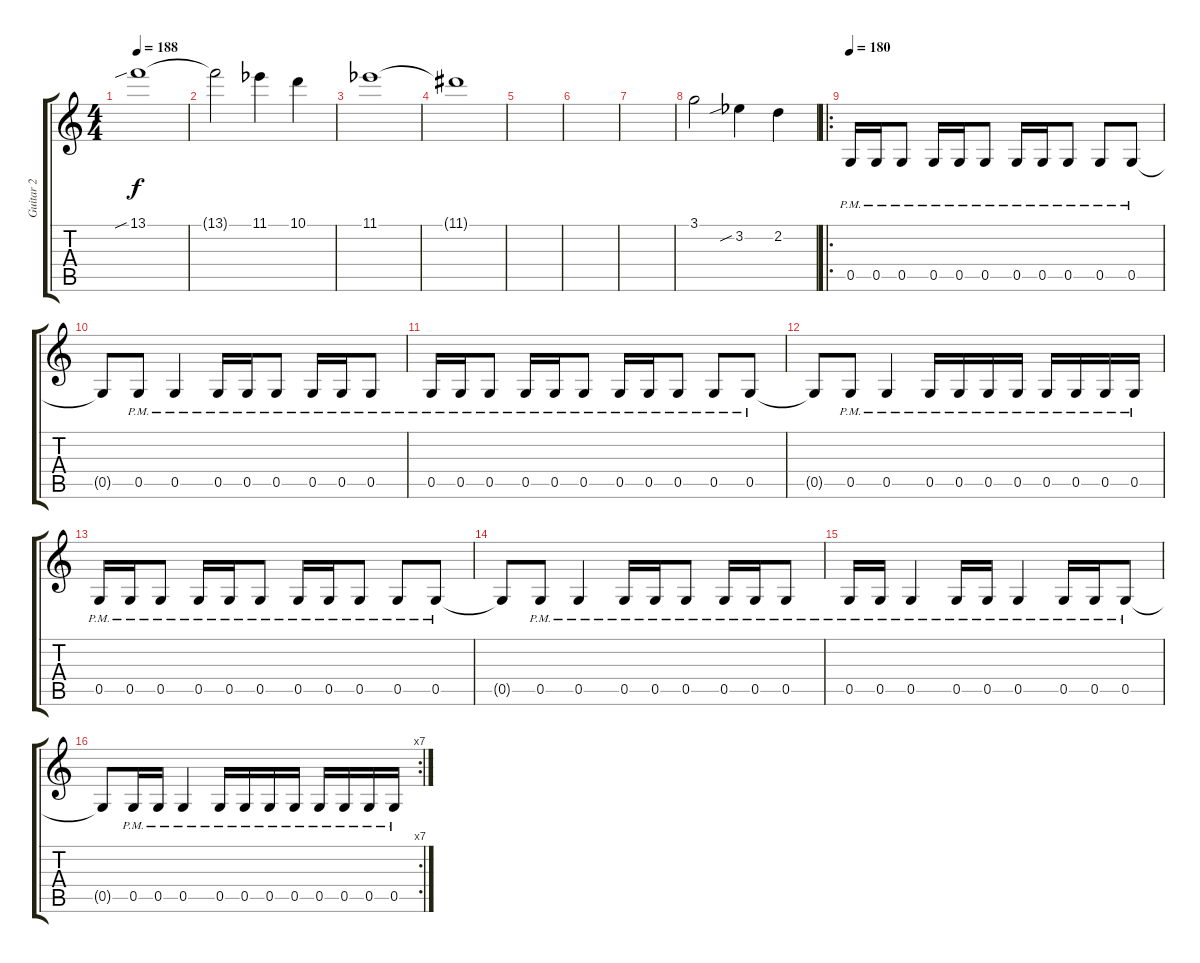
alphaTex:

\track ("Guitar 2" "Guitar 2") {instrument overdrivenguitar}
\staff {score tabs}
\tuning (E4 C4 G3 C3 G2 C2) {hide}
\ts (4 4)
\tempo 188
\clef g2
\ks c
13.1{sib}.1{dy f} |
13.1{t}.2 11.1{acc b}.4 10.1.4 |
11.1{acc b}.1 |
11.1{t}.1 |
|
|
|
3.1.2 3.2{sib acc b}.4 2.2.4 |
\ro
\tempo 180
0.5{pm}.16 0.5{pm}.16 0.5{pm}.8 0.5{pm}.16 0.5{pm}.16 0.5{pm}.8 0.5{pm}.16 0.5{pm}.16 0.5{pm}.8 0.5{pm}.8 0.5{pm}.8 |
0.5{t}.8 0.5{pm}.8 0.5{pm}.4 0.5{pm}.16 0.5{pm}.16 0.5{pm}.8 0.5{pm}.16 0.5{pm}.16 0.5{pm}.8 |
0.5{pm}.16 0.5{pm}.16 0.5{pm}.8 0.5{pm}.16 0.5{pm}.16 0.5{pm}.8 0.5{pm}.16 0.5{pm}.16 0.5{pm}.8 0.5{pm}.8 0.5{pm}.8 |
0.5{t}.8 0.5{pm}.8 0.5{pm}.4 0.5{pm}.16 0.5{pm}.16 0.5{pm}.16 0.5{pm}.16 0.5{pm}.16 0.5{pm}.16 0.5{pm}.16 0.5{pm}.16 |
0.5{pm}.16 0.5{pm}.16 0.5{pm}.8 0.5{pm}.16 0.5{pm}.16 0.5{pm}.8 0.5{pm}.16 0.5{pm}.16 0.5{pm}.8 0.5{pm}.8 0.5{pm}.8 |
0.5{t}.8 0.5{pm}.8 0.5{pm}.4 0.5{pm}.16 0.5{pm}.16 0.5{pm}.8 0.5{pm}.16 0.5{pm}.16 0.5{pm}.8 |
0.5{pm}.16 0.5{pm}.16 0.5{pm}.4 0.5{pm}.16 0.5{pm}.16 0.5{pm}.4 0.5{pm}.16 0.5{pm}.16 0.5{pm}.8 |
\rc 7
0.5{t}.8 0.5{pm}.16 0.5{pm}.16 0.5{pm}.4 0.5{pm}.16 0.5{pm}.16 0.5{pm}.16 0.5{pm}.16 0.5{pm}.16 0.5{pm}.16 0.5{pm}.16 0.5{pm}.16
